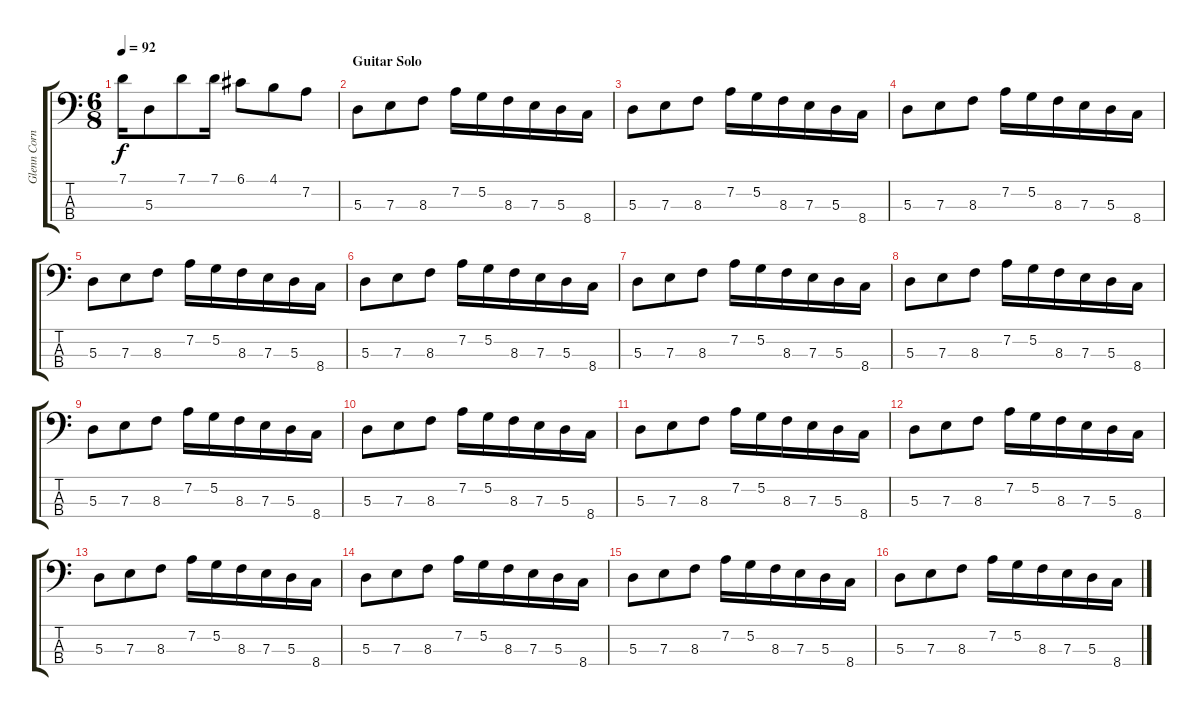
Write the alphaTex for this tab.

\track ("Glenn Cornick (Bass Guitar)" "Glenn Corn") {instrument electricbassfinger}
\staff {score tabs}
\tuning (G2 D2 A1 E1) {hide}
\ts (6 8)
\tempo 92
\clef f4
\ks c
7.1.16{dy f} 5.3.8 7.1.8 7.1.16 6.1.8 4.1.8 7.2.8 |
\section ("" "Guitar Solo")
5.3.8 7.3.8 8.3.8 7.2.16 5.2.16 8.3.16 7.3.16 5.3.16 8.4.16 |
5.3.8 7.3.8 8.3.8 7.2.16 5.2.16 8.3.16 7.3.16 5.3.16 8.4.16 |
5.3.8 7.3.8 8.3.8 7.2.16 5.2.16 8.3.16 7.3.16 5.3.16 8.4.16 |
5.3.8 7.3.8 8.3.8 7.2.16 5.2.16 8.3.16 7.3.16 5.3.16 8.4.16 |
5.3.8 7.3.8 8.3.8 7.2.16 5.2.16 8.3.16 7.3.16 5.3.16 8.4.16 |
5.3.8 7.3.8 8.3.8 7.2.16 5.2.16 8.3.16 7.3.16 5.3.16 8.4.16 |
5.3.8 7.3.8 8.3.8 7.2.16 5.2.16 8.3.16 7.3.16 5.3.16 8.4.16 |
5.3.8 7.3.8 8.3.8 7.2.16 5.2.16 8.3.16 7.3.16 5.3.16 8.4.16 |
5.3.8 7.3.8 8.3.8 7.2.16 5.2.16 8.3.16 7.3.16 5.3.16 8.4.16 |
5.3.8 7.3.8 8.3.8 7.2.16 5.2.16 8.3.16 7.3.16 5.3.16 8.4.16 |
5.3.8 7.3.8 8.3.8 7.2.16 5.2.16 8.3.16 7.3.16 5.3.16 8.4.16 |
5.3.8 7.3.8 8.3.8 7.2.16 5.2.16 8.3.16 7.3.16 5.3.16 8.4.16 |
5.3.8 7.3.8 8.3.8 7.2.16 5.2.16 8.3.16 7.3.16 5.3.16 8.4.16 |
5.3.8 7.3.8 8.3.8 7.2.16 5.2.16 8.3.16 7.3.16 5.3.16 8.4.16 |
5.3.8 7.3.8 8.3.8 7.2.16 5.2.16 8.3.16 7.3.16 5.3.16 8.4.16
